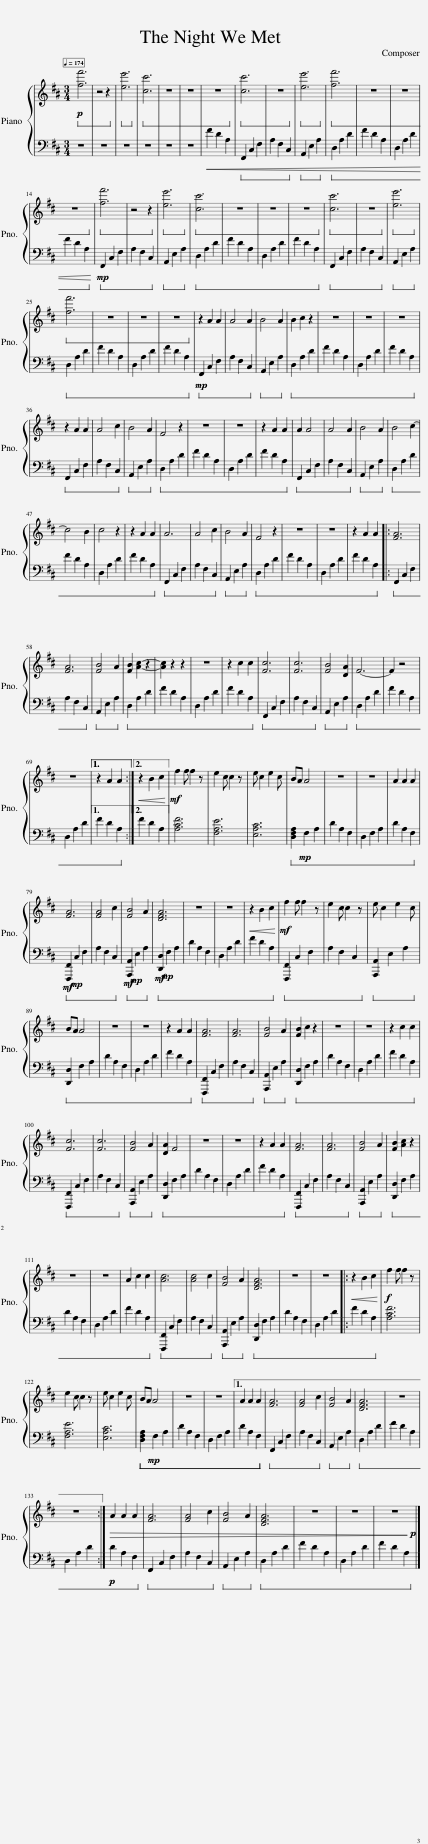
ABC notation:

X:1
%%score { 1 | 2 }
L:1/8
Q:1/4=174
M:3/4
I:linebreak $
K:D
V:1 treble
V:2 bass
V:1
!p!!ped! [ff']6 | z4 z2!ped-up! |!ped! [ee']6!ped-up! |!ped! [cc']6 | z6 | %5
 z6 | z6!ped-up! |!ped! [cc']6!ped! | z6!ped-up! |!ped! [ee']6!ped!!ped-up! | %10
!ped! [ff']6!ped!!ped-up! | z6 | z6 |$ z6!ped-up! |!ped! [ff']6!ped!!ped-up! | %15
 z4 z2!ped-up! |!ped! [ee']6!ped!!ped-up! |!ped! [cc']6!ped!!ped-up! | z6 | z6 | %20
 z6!ped-up! |!ped! [cc']6!ped!!ped-up! | z6!ped-up! |!ped! [ee']6!ped!!ped-up! |$!ped! [ff']6!ped!!ped-up! | %25
 z6 | z6 | z6!ped-up! | z2!ped! A2 A2!ped-up! | A4 A2 | %30
 B4!ped! A2!ped-up! | B2!ped! c2 z2!ped-up! | z6 | z6 | z6 |$ %35
 z2!ped! A2 A2!ped-up! | A4 c2 | B4!ped! A2!ped-up! | F4!ped! z2!ped-up! | z6 | %40
 z6 | z2 A2 A2 | A2!ped! A4!ped-up! | A4 A2 | B4!ped! A2!ped-up! | %45
 B4!ped! c2-!ped-up! |$ c4 B2 | c4 z2 | z2 A2 A2 | A6!ped!!ped-up! | %50
 A4 c2 | B4!ped! A2!ped-up! | F4!ped! z2!ped-up! | z6 | z6 | %55
 z2 A2 A2 |: [FA]6!ped!!ped-up! |$ [FA]6 | [FB]4!ped! A2!ped-up! | [FB]2!ped! [Ac]2- z2!ped-up! | %60
 [Ac]2 z2 z2 | z6 | z2 c2 c2 | [Fc]6!ped!!ped-up! | [Fc]6 | %65
 [FB]4!ped! [DA]2!ped-up! | F6-!ped!!ped-up! | F2 z4 |$ z6 |1 z2 A2 A2 :|2 %70
!<(! z2 B2 c2!<)! ||!mf! f2 f f2 z | e2 c c2 z | e c2 e2 c | B!ped!A A4!ped-up! | %75
 z6 | z6 | A2 A2 A2 |$ [FA]6!ped!!ped-up! | [FA]4 c2 | %80
 [FB]4!ped! A2!ped-up! | [DFA]6!ped!!ped-up! | z6 | z6 |!<(! z2 B2 c2!<)! | %85
!mf! f2!ped! f f2 z!ped-up! | e2 c c2 z | e!ped! c2 e2 c!ped-up! |$ B!ped!A A4!ped-up! | z6 | %90
 z6 | z2 A2 A2 | [FA]6!ped!!ped-up! | [FA]6 | [FB]4!ped! A2!ped-up! | %95
 [FB]2!ped! c2 z2!ped-up! | z6 | z6 | z2 c2 c2 |$ [Fc]6!ped!!ped-up! | %100
 [Fc]6 | [FB]4!ped! A2!ped-up! | [DA]2!ped! F4!ped-up! | z6 | z6 | %105
 z2 A2 A2 | [FA]6!ped!!ped-up! | [FA]6 | [FB]4!ped! A2!ped-up! | [FB]2!ped! [Ac]2 z2!ped-up! |$ %110
 z6 | z6 | A2 c2 c2 | [Ac]6!ped!!ped-up! | [Ac]4 c2 | %115
 [FB]4!ped! A2!ped-up! | [DFA]6!ped!!ped-up! | z6 | z6 |:!<(! z2 B2 c2!<)! | %120
!f! f2 f f2 z |$ e2 c c2 z | e c2 e2 c | B!ped!A A4!ped-up! | z6 | %125
 z6 |1 A2 A2 A2!ped-up! | [FA]6!ped!!ped-up! | [FA]4 c2 | [FB]4!ped! A2!ped-up! | %130
 [DFA]6!ped!!ped-up! | z6 |$ z6 :|!>(! A2 A2 A2 | [FA]6!ped!!ped-up! | %135
 [FA]4 c2 | [FB]4!ped! A2!ped-up! | [DFA]6!ped!!ped-up! | z6 | z6 | %140
 z6!>)!!p! |] %141
V:2
 z6 | z6 | z6 | z6 | z6 | %5
 z6 |!<(! F2 D2 A,2 | F,,2 C,2 F,2 | A,2 F,2 C,2 | A,,2 E,2 A,2 | %10
 D,2 A,2 D2 | F2 D2 A,2 | D,2 A,2 D2 |$ F2 D2 A,2!<)! |!mp! F,,2 C,2 F,2 | %15
 A,2 F,2 C,2 | A,,2 E,2 A,2 | D,2 A,2 D2 | F2 D2 A,2 | D,2 A,2 D2 | %20
 F2 D2 A,2 | F,,2 C,2 F,2 | A,2 F,2 C,2 | A,,2 E,2 A,2 |$ D,2 A,2 D2 | %25
 F2 D2 A,2 | D,2 A,2 D2 | F2 D2 A,2 |!mp! F,,2 C,2 F,2 | A,2 F,2 C,2 | %30
 A,,2 E,2 A,2 | D,2 A,2 D2 | F2 D2 A,2 | D,2 A,2 D2 | F2 D2 A,2 |$ %35
 F,,2 C,2 F,2 | A,2 F,2 C,2 | A,,2 E,2 A,2 | D,2 A,2 D2 | F2 D2 A,2 | %40
 D,2 A,2 D2 | F2 D2 A,2 | F,,2 C,2 F,2 | A,2 F,2 C,2 | A,,2 E,2 A,2 | %45
 D,2 A,2 D2 |$ F2 D2 A,2 | D,2 A,2 D2 | F2 D2 A,2 | F,,2 C,2 F,2 | %50
 A,2 F,2 C,2 | A,,2 E,2 A,2 | D,2 A,2 D2 | F2 D2 A,2 | D,2 A,2 D2 | %55
 F2 D2 A,2 |: F,,2 C,2 F,2 |$ A,2 F,2 C,2 | A,,2 E,2 A,2 | D,2 A,2 D2 | %60
 F2 D2 A,2 | D,2 A,2 D2 | F2 D2 A,2 | F,,2 C,2 F,2 | A,2 F,2 C,2 | %65
 A,,2 E,2 A,2 | D,2 A,2 D2 | F2 D2 A,2 |$ D,2 A,2 D2 |1 F2 D2 A,2 :|2 %70
 F2 D2 A,2 || [A,CF]6 | [F,A,E]6 | [E,A,C]6 | [D,F,A,]2!mp! F,2 A,2 | %75
 D2 A,2 F,2 | D,2 F,2 A,2 | D2 A,2 F,2 |$!mf! [F,,,F,,]2!mp! C,2 F,2 | A,2 F,2 C,2 | %80
!mf! [A,,,A,,]2!mp! E,2 A,2 |!mf! [D,,D,]2!mp! F,2 A,2 | D2 A,2 F,2 | D,2 A,2 D2 | F2 D2 A,2 | %85
 [F,,,F,,]2 C,2 F,2 | A,2 F,2 C,2 | [A,,,A,,]2 E,2 A,2 |$ [D,,D,]2 F,2 A,2 | D2 A,2 F,2 | %90
 D,2 A,2 D2 | F2 D2 A,2 | [F,,,F,,]2 C,2 F,2 | A,2 F,2 C,2 | [A,,,A,,]2 E,2 A,2 | %95
 [D,,D,]2 F,2 A,2 | D2 A,2 F,2 | D,2 A,2 D2 | F2 D2 A,2 |$ [F,,,F,,]2 C,2 F,2 | %100
 A,2 F,2 C,2 | [A,,,A,,]2 E,2 A,2 | [D,,D,]2 F,2 A,2 | D2 A,2 F,2 | D,2 A,2 D2 | %105
 F2 D2 A,2 | [F,,,F,,]2 C,2 F,2 | A,2 F,2 C,2 | [A,,,A,,]2 E,2 A,2 | [D,,D,]2 F,2 A,2 |$ %110
 D2 A,2 F,2 | D,2 A,2 D2 | F2 D2 A,2 | [F,,,F,,]2 C,2 F,2 | A,2 F,2 C,2 | %115
 [A,,,A,,]2 E,2 A,2 | [D,,D,]2 F,2 A,2 | D2 A,2 F,2 | D,2 A,2 D2 |: F2 D2 A,2 | %120
 [A,CF]6 |$ [F,A,E]6 | [E,A,C]6 | [D,F,A,]2!mp! F,2 A,2 | D2 A,2 F,2 | %125
 D,2 F,2 A,2 |1 D2 A,2 F,2 | F,,2 C,2 F,2 | A,2 F,2 C,2 | A,,2 E,2 A,2 | %130
 D,2 A,2 D2 | F2 D2 A,2 |$ D,2 A,2 D2 :|!p! D2 A,2 F,2 | F,,2 C,2 F,2 | %135
 A,2 F,2 C,2 | A,,2 E,2 A,2 | D,2 A,2 D2 | F2 D2 A,2 | D,2 A,2 D2 | %140
 F2 D2 A,2 |] %141
